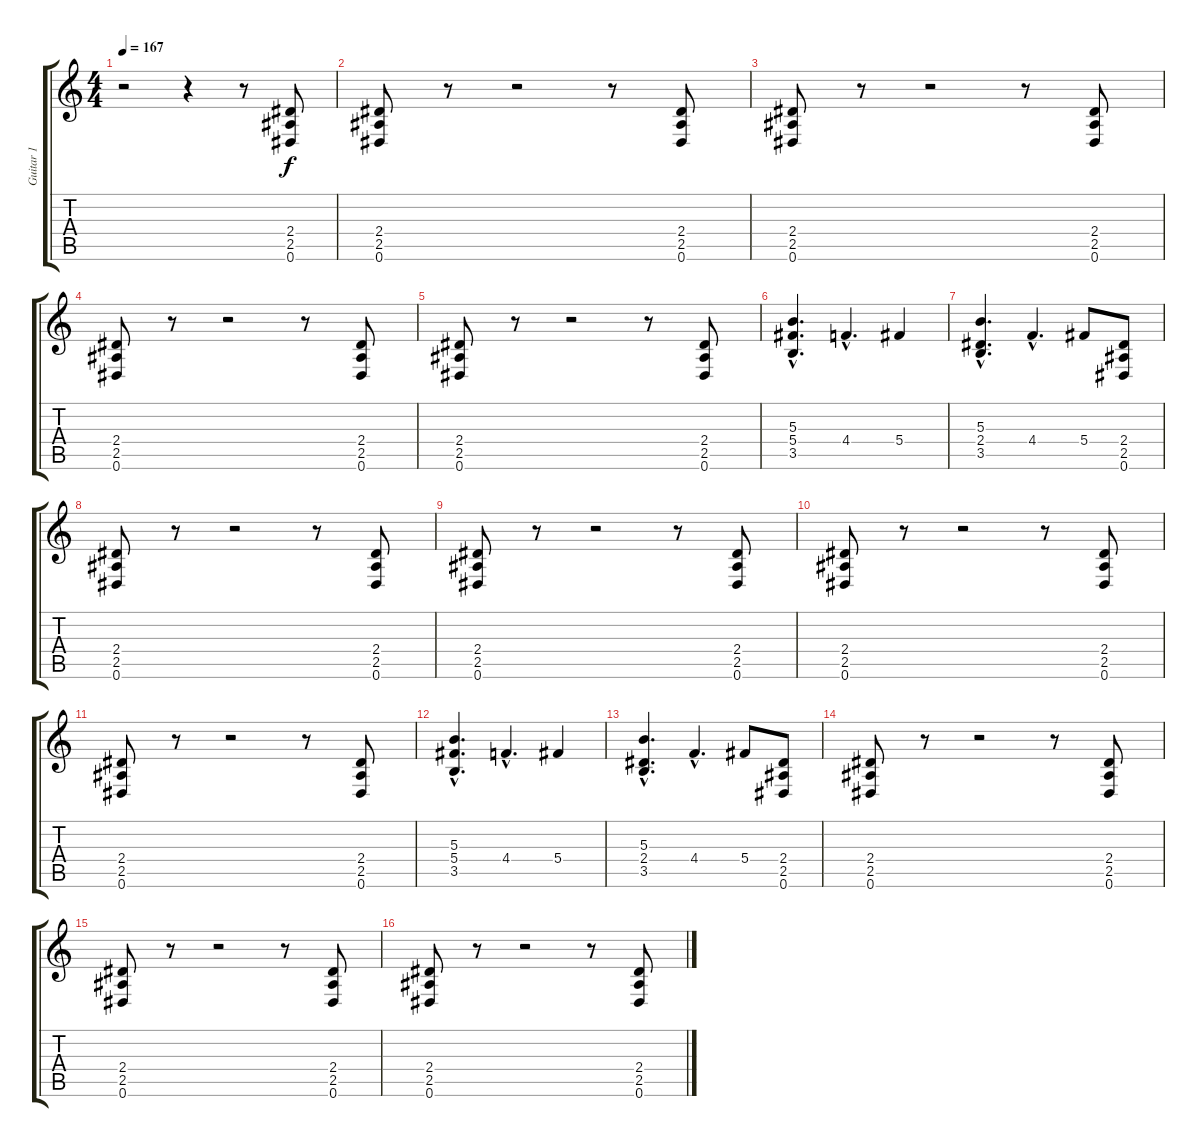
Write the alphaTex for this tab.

\track ("Guitar 1" "Guitar 1") {instrument distortionguitar}
\staff {score tabs}
\tuning (Eb4 Bb3 Gb3 Db3 Ab2 Eb2) {hide}
\ts (4 4)
\tempo 167
\clef g2
\ks c
r.2{dy f instrument distortionguitar} r.4 r.8 (2.4 2.5 0.6).8 |
(2.4 2.5 0.6).8 r.8 r.2 r.8 (2.4 2.5 0.6).8 |
(2.4 2.5 0.6).8 r.8 r.2 r.8 (2.4 2.5 0.6).8 |
(2.4 2.5 0.6).8 r.8 r.2 r.8 (2.4 2.5 0.6).8 |
(2.4 2.5 0.6).8 r.8 r.2 r.8 (2.4 2.5 0.6).8 |
(5.3{hac} 5.4{hac} 3.5{hac}).4{d} 4.4{hac}.4{d} 5.4.4 |
(5.3{hac} 2.4{hac} 3.5{hac}).4{d} 4.4{hac}.4{d} 5.4.8 (2.4 2.5 0.6).8 |
(2.4 2.5 0.6).8 r.8 r.2 r.8 (2.4 2.5 0.6).8 |
(2.4 2.5 0.6).8 r.8 r.2 r.8 (2.4 2.5 0.6).8 |
(2.4 2.5 0.6).8 r.8 r.2 r.8 (2.4 2.5 0.6).8 |
(2.4 2.5 0.6).8 r.8 r.2 r.8 (2.4 2.5 0.6).8 |
(5.3{hac} 5.4{hac} 3.5{hac}).4{d} 4.4{hac}.4{d} 5.4.4 |
(5.3{hac} 2.4{hac} 3.5{hac}).4{d} 4.4{hac}.4{d} 5.4.8 (2.4 2.5 0.6).8 |
(2.4 2.5 0.6).8 r.8 r.2 r.8 (2.4 2.5 0.6).8 |
(2.4 2.5 0.6).8 r.8 r.2 r.8 (2.4 2.5 0.6).8 |
(2.4 2.5 0.6).8 r.8 r.2 r.8 (2.4 2.5 0.6).8
